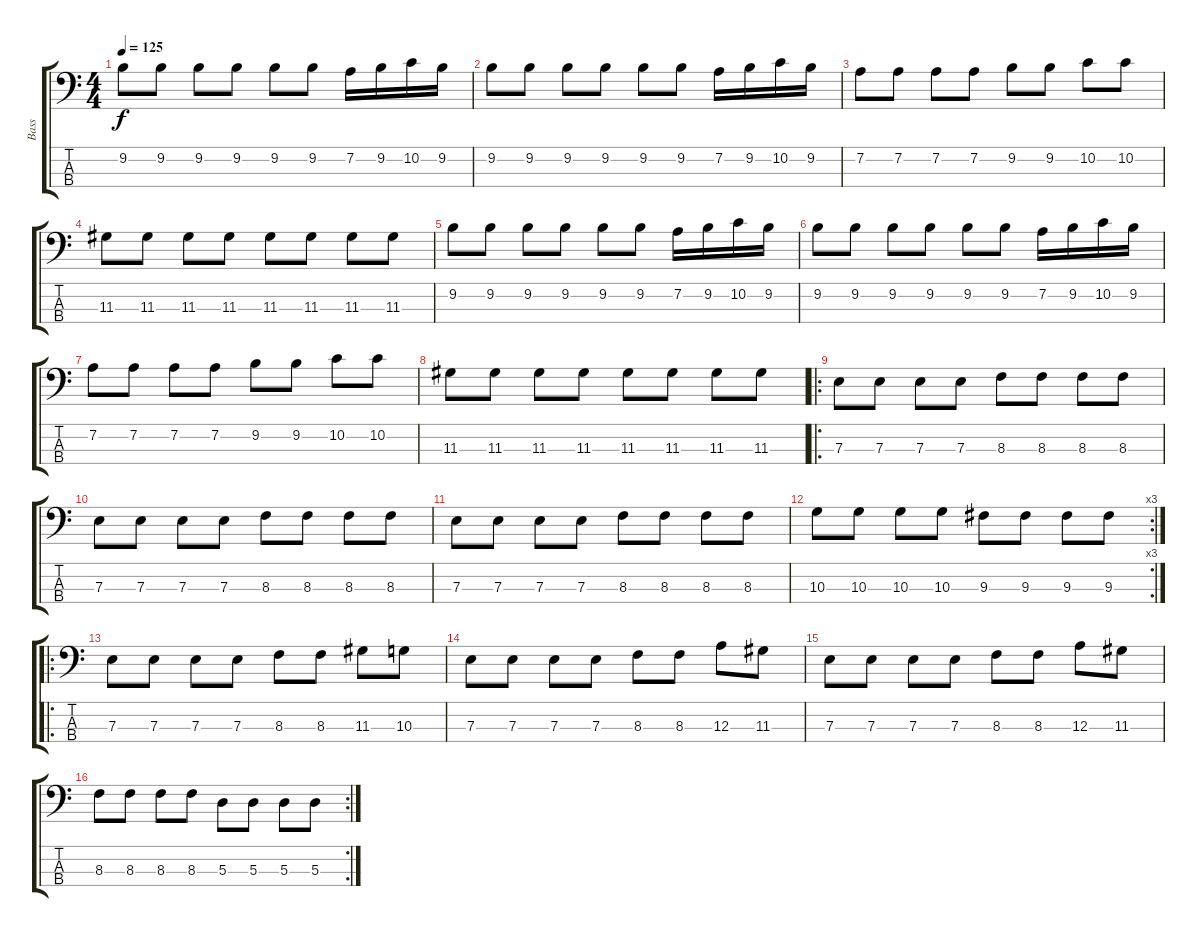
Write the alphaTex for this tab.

\track ("Bass" "Bass") {instrument electricbassfinger}
\staff {score tabs}
\tuning (G2 D2 A1 E1) {hide}
\ts (4 4)
\tempo 125
\clef f4
\ks c
9.2.8{dy f instrument electricbassfinger} 9.2.8 9.2.8 9.2.8 9.2.8 9.2.8 7.2.16 9.2.16 10.2.16 9.2.16 |
9.2.8 9.2.8 9.2.8 9.2.8 9.2.8 9.2.8 7.2.16 9.2.16 10.2.16 9.2.16 |
7.2.8 7.2.8 7.2.8 7.2.8 9.2.8 9.2.8 10.2.8 10.2.8 |
11.3.8 11.3.8 11.3.8 11.3.8 11.3.8 11.3.8 11.3.8 11.3.8 |
9.2.8 9.2.8 9.2.8 9.2.8 9.2.8 9.2.8 7.2.16 9.2.16 10.2.16 9.2.16 |
9.2.8 9.2.8 9.2.8 9.2.8 9.2.8 9.2.8 7.2.16 9.2.16 10.2.16 9.2.16 |
7.2.8 7.2.8 7.2.8 7.2.8 9.2.8 9.2.8 10.2.8 10.2.8 |
11.3.8 11.3.8 11.3.8 11.3.8 11.3.8 11.3.8 11.3.8 11.3.8 |
\ro
7.3.8 7.3.8 7.3.8 7.3.8 8.3.8 8.3.8 8.3.8 8.3.8 |
7.3.8 7.3.8 7.3.8 7.3.8 8.3.8 8.3.8 8.3.8 8.3.8 |
7.3.8 7.3.8 7.3.8 7.3.8 8.3.8 8.3.8 8.3.8 8.3.8 |
\rc 3
10.3.8 10.3.8 10.3.8 10.3.8 9.3.8 9.3.8 9.3.8 9.3.8 |
\ro
7.3.8 7.3.8 7.3.8 7.3.8 8.3.8 8.3.8 11.3.8 10.3.8 |
7.3.8 7.3.8 7.3.8 7.3.8 8.3.8 8.3.8 12.3.8 11.3.8 |
7.3.8 7.3.8 7.3.8 7.3.8 8.3.8 8.3.8 12.3.8 11.3.8 |
\rc 2
8.3.8 8.3.8 8.3.8 8.3.8 5.3.8 5.3.8 5.3.8 5.3.8
